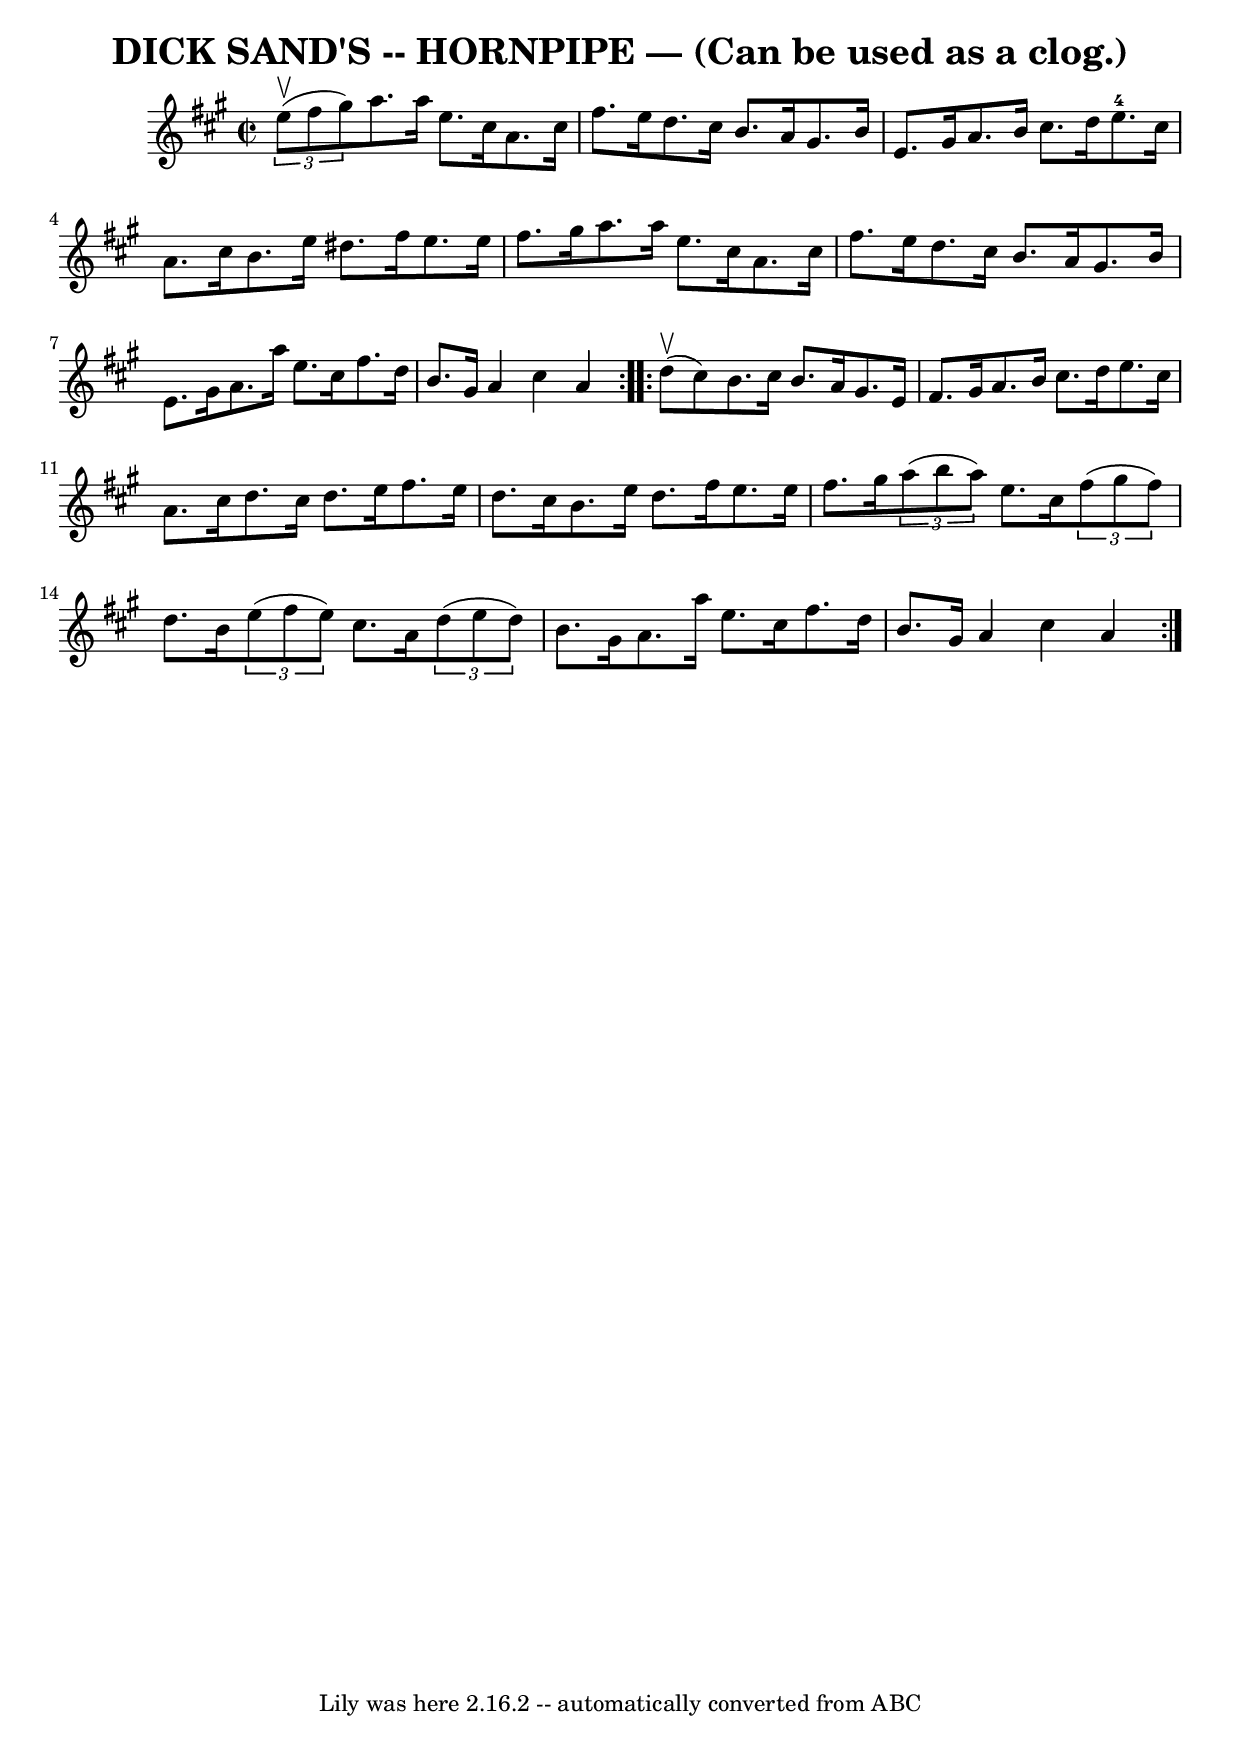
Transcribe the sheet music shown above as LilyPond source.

\version "2.7.40"
\include "Mammoth.ily"
\header {
	%% book = "Ryan's Mammoth Collection of Fiddle Tunes"
	crossRefNumber = "1"
	footnotes = ""
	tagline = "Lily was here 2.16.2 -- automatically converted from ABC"
	title = "DICK SAND'S -- HORNPIPE — (Can be used as a clog.)"
}
voicedefault =  {


\repeat volta 2 {
\override Staff.TimeSignature #'style = #'C
 \time 2/2 
\key a \major   \times 2/3 { e''8 (^\upbow fis''8 gis''8) 
}       |
 a''8. a''16 e''8. cis''16 a'8. cis''16    
fis''8. e''16    |
 d''8. cis''16 b'8. a'16 gis'8.    
b'16 e'8. gis'16    |
 a'8. b'16 cis''8. d''16      
e''8.-4 cis''16 a'8. cis''16    |
 b'8. e''16 dis''8.  
 fis''16 e''8. e''16 fis''8. gis''16    |
     |
   
a''8. a''16 e''8. cis''16 a'8. cis''16 fis''8. e''16    
|
 d''8. cis''16 b'8. a'16 gis'8. b'16 e'8. gis'16 
   |
 a'8. a''16 e''8. cis''16 fis''8. d''16 b'8.    
gis'16    |
 a'4 cis''4 a'4    }     \repeat volta 2 { d''8 
(^\upbow cis''8)       |
 b'8. cis''16 b'8. a'16    
gis'8. e'16 fis'8. gis'16    |
 a'8. b'16 cis''8.    
d''16 e''8. cis''16 a'8. cis''16    |
 d''8. cis''16    
d''8. e''16 fis''8. e''16 d''8. cis''16    |
 b'8.    
e''16 d''8. fis''16 e''8. e''16 fis''8. gis''16    |
   
  |
   \times 2/3 { a''8 (b''8 a''8) } e''8. cis''16    
\times 2/3 { fis''8 (gis''8 fis''8) } d''8. b'16    |
   
\times 2/3 { e''8 (fis''8 e''8) } cis''8. a'16    \times 2/3 {  
 d''8 (e''8 d''8) } b'8. gis'16    |
 a'8. a''16    
e''8. cis''16 fis''8. d''16 b'8. gis'16    |
 a'4    
cis''4 a'4    }   
}

\score{
    <<

	\context Staff="default"
	{
	    \voicedefault 
	}

    >>
	\layout {
	}
	\midi {}
}
